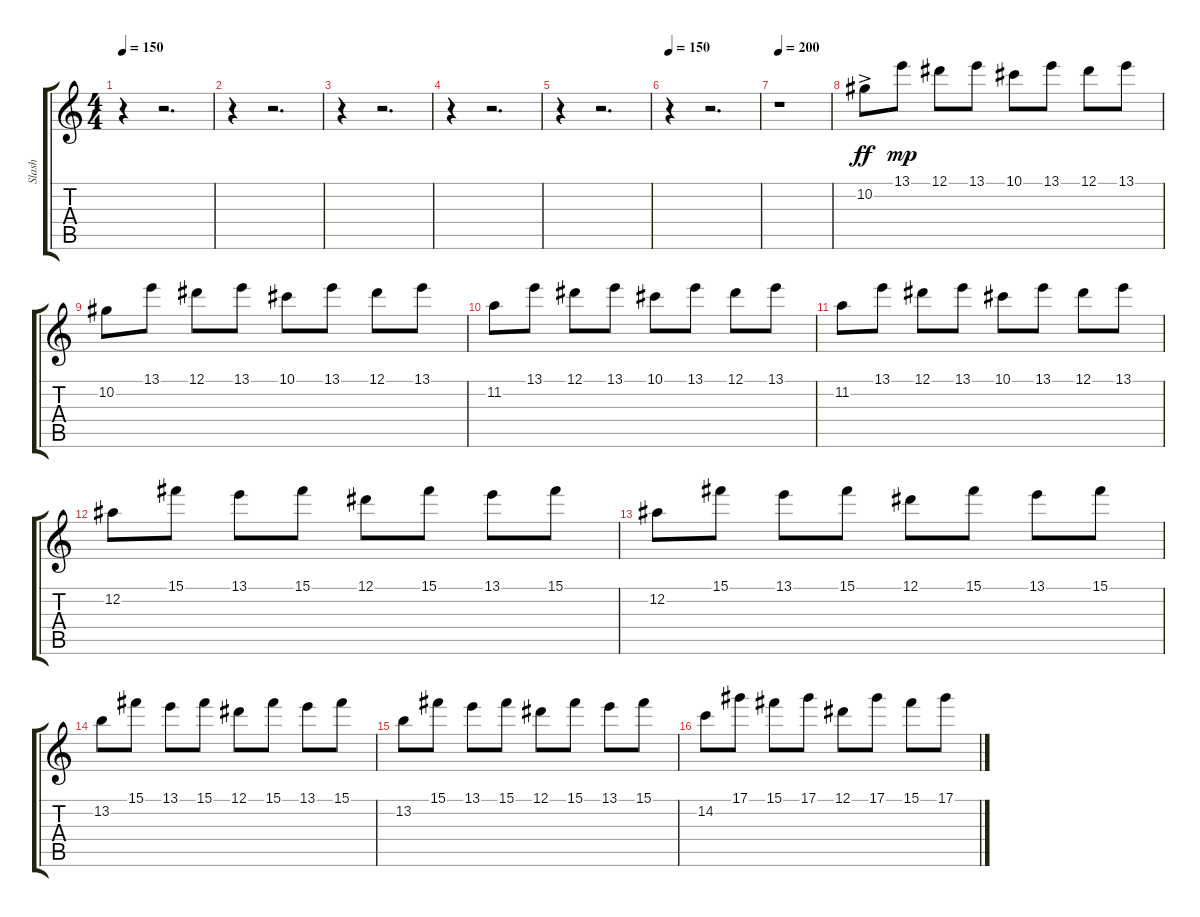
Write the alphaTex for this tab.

\track ("Slash" "Slash") {instrument distortionguitar}
\staff {score tabs}
\tuning (Eb4 Bb3 Gb3 Db3 Ab2 Eb2) {hide}
\ts (4 4)
\tempo 150
\clef g2
\ks c
r.4{dy ff} r.2{d} |
r.4 r.2{d} |
r.4 r.2{d} |
r.4 r.2{d} |
r.4 r.2{d} |
\tempo 150
r.4 r.2{d} |
\tempo 200
r.1 |
10.2{ac}.8 13.1.8{dy mp} 12.1.8 13.1.8 10.1.8 13.1.8 12.1.8 13.1.8 |
10.2.8 13.1.8 12.1.8 13.1.8 10.1.8 13.1.8 12.1.8 13.1.8 |
11.2.8 13.1.8 12.1.8 13.1.8 10.1.8 13.1.8 12.1.8 13.1.8 |
11.2.8 13.1.8 12.1.8 13.1.8 10.1.8 13.1.8 12.1.8 13.1.8 |
12.2.8 15.1.8 13.1.8 15.1.8 12.1.8 15.1.8 13.1.8 15.1.8 |
12.2.8 15.1.8 13.1.8 15.1.8 12.1.8 15.1.8 13.1.8 15.1.8 |
13.2.8 15.1.8 13.1.8 15.1.8 12.1.8 15.1.8 13.1.8 15.1.8 |
13.2.8 15.1.8 13.1.8 15.1.8 12.1.8 15.1.8 13.1.8 15.1.8 |
14.2.8 17.1.8 15.1.8 17.1.8 12.1.8 17.1.8 15.1.8 17.1.8
